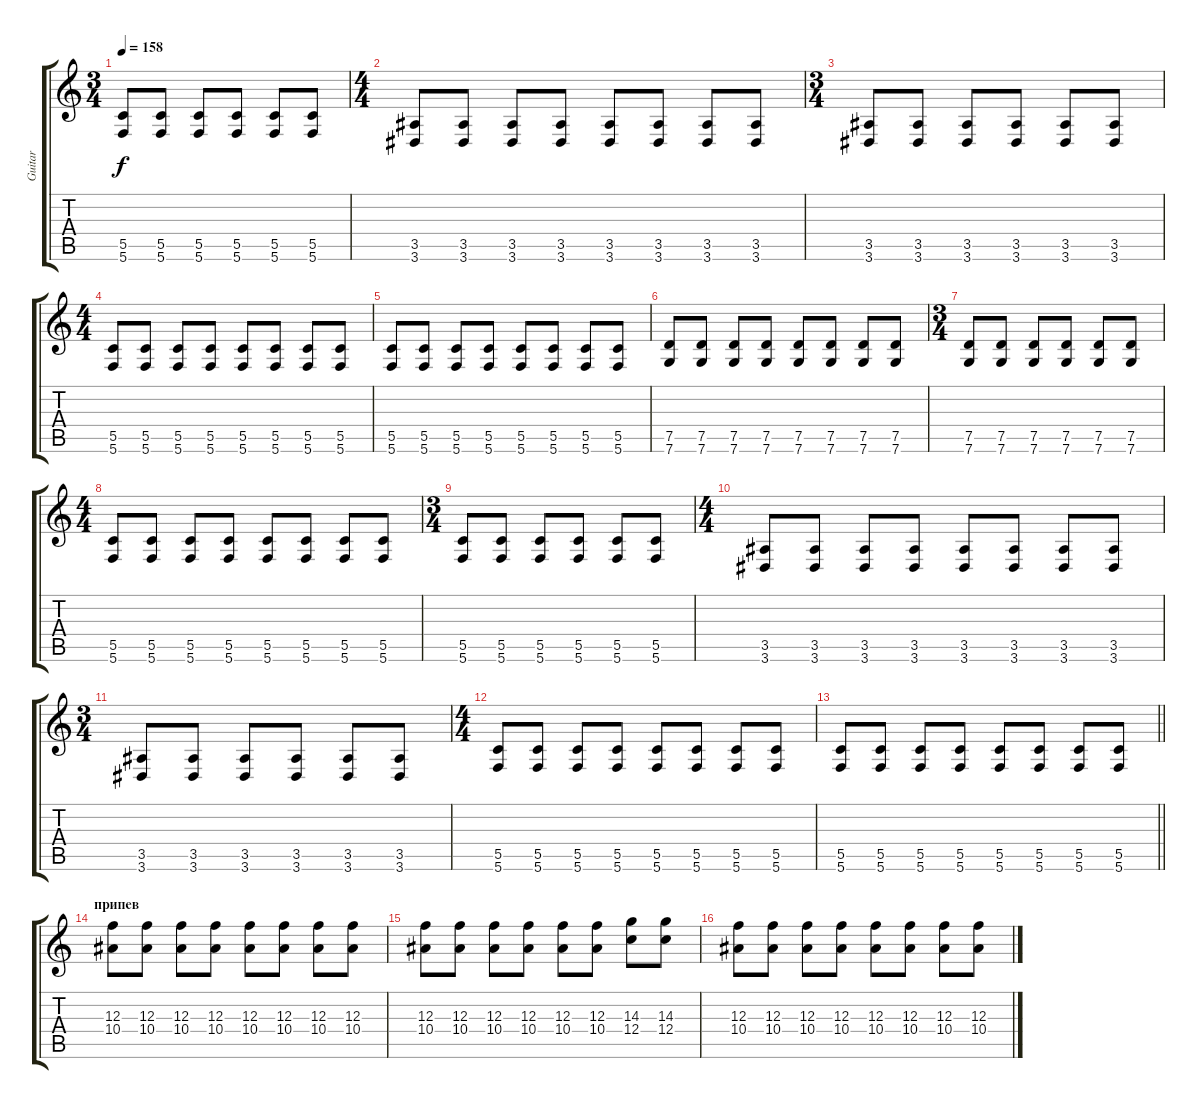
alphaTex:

\track ("Guitar" "Guitar") {instrument distortionguitar}
\staff {score tabs}
\tuning (D4 A3 F3 C3 G2 C2) {hide}
\ts (3 4)
\tempo 158
\clef g2
\ks c
(5.5 5.6).8{dy f} (5.5 5.6).8 (5.5 5.6).8 (5.5 5.6).8 (5.5 5.6).8 (5.5 5.6).8 |
\ts (4 4)
(3.5 3.6).8 (3.5 3.6).8 (3.5 3.6).8 (3.5 3.6).8 (3.5 3.6).8 (3.5 3.6).8 (3.5 3.6).8 (3.5 3.6).8 |
\ts (3 4)
(3.5 3.6).8 (3.5 3.6).8 (3.5 3.6).8 (3.5 3.6).8 (3.5 3.6).8 (3.5 3.6).8 |
\ts (4 4)
(5.5 5.6).8 (5.5 5.6).8 (5.5 5.6).8 (5.5 5.6).8 (5.5 5.6).8 (5.5 5.6).8 (5.5 5.6).8 (5.5 5.6).8 |
(5.5 5.6).8 (5.5 5.6).8 (5.5 5.6).8 (5.5 5.6).8 (5.5 5.6).8 (5.5 5.6).8 (5.5 5.6).8 (5.5 5.6).8 |
(7.5 7.6).8 (7.5 7.6).8 (7.5 7.6).8 (7.5 7.6).8 (7.5 7.6).8 (7.5 7.6).8 (7.5 7.6).8 (7.5 7.6).8 |
\ts (3 4)
(7.5 7.6).8 (7.5 7.6).8 (7.5 7.6).8 (7.5 7.6).8 (7.5 7.6).8 (7.5 7.6).8 |
\ts (4 4)
(5.5 5.6).8 (5.5 5.6).8 (5.5 5.6).8 (5.5 5.6).8 (5.5 5.6).8 (5.5 5.6).8 (5.5 5.6).8 (5.5 5.6).8 |
\ts (3 4)
(5.5 5.6).8 (5.5 5.6).8 (5.5 5.6).8 (5.5 5.6).8 (5.5 5.6).8 (5.5 5.6).8 |
\ts (4 4)
(3.5 3.6).8 (3.5 3.6).8 (3.5 3.6).8 (3.5 3.6).8 (3.5 3.6).8 (3.5 3.6).8 (3.5 3.6).8 (3.5 3.6).8 |
\ts (3 4)
(3.5 3.6).8 (3.5 3.6).8 (3.5 3.6).8 (3.5 3.6).8 (3.5 3.6).8 (3.5 3.6).8 |
\ts (4 4)
(5.5 5.6).8 (5.5 5.6).8 (5.5 5.6).8 (5.5 5.6).8 (5.5 5.6).8 (5.5 5.6).8 (5.5 5.6).8 (5.5 5.6).8 |
\barLineRight lightlight
(5.5 5.6).8 (5.5 5.6).8 (5.5 5.6).8 (5.5 5.6).8 (5.5 5.6).8 (5.5 5.6).8 (5.5 5.6).8 (5.5 5.6).8 |
\section ("" "припев")
(12.3 10.4).8 (12.3 10.4).8 (12.3 10.4).8 (12.3 10.4).8 (12.3 10.4).8 (12.3 10.4).8 (12.3 10.4).8 (12.3 10.4).8 |
(12.3 10.4).8 (12.3 10.4).8 (12.3 10.4).8 (12.3 10.4).8 (12.3 10.4).8 (12.3 10.4).8 (14.3 12.4).8 (14.3 12.4).8 |
(12.3 10.4).8 (12.3 10.4).8 (12.3 10.4).8 (12.3 10.4).8 (12.3 10.4).8 (12.3 10.4).8 (12.3 10.4).8 (12.3 10.4).8
